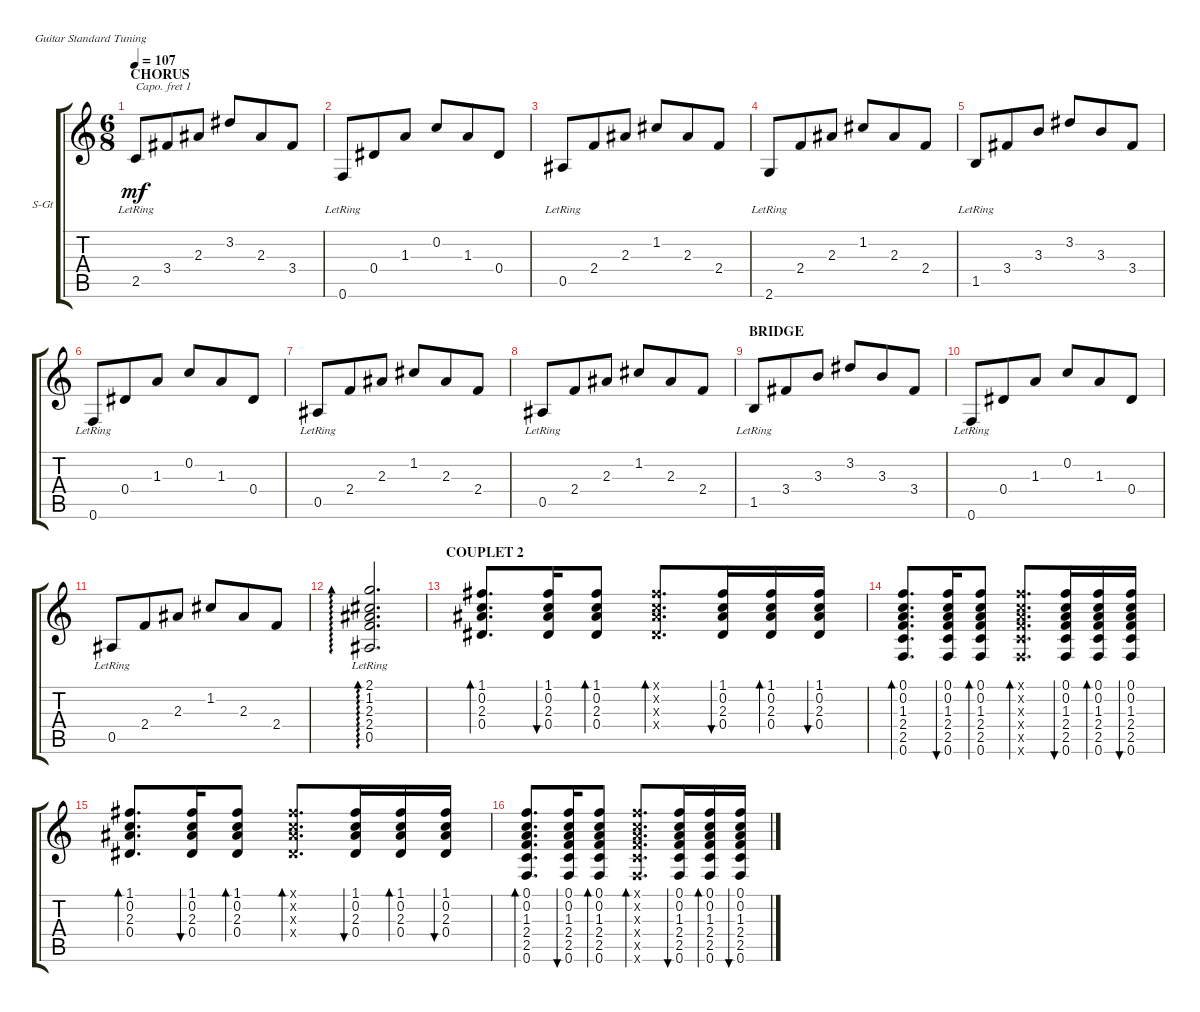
\defaultSystemsLayout 4
\bracketExtendMode groupsimilarinstruments
\firstSystemTrackNameOrientation horizontal
\otherSystemsTrackNameOrientation horizontal
\track ("Steel Guitar" "S-Gt") {instrument acousticguitarsteel}
\staff {score tabs}
\capo 1
\tuning (E4 B3 G3 D3 A2 E2)
\ts (6 8)
\section ("" "CHORUS")
\tempo 107
\clef g2
\ks aminor
2.5{lr}.8{dy mf} 3.4.8 2.3.8 3.2.8 2.3.8 3.4.8 |
0.6{lr}.8 0.4.8 1.3.8 0.2.8 1.3.8 0.4.8 |
0.5{lr}.8 2.4.8 2.3.8 1.2.8 2.3.8 2.4.8 |
2.6{lr}.8 2.4.8 2.3.8 1.2.8 2.3.8 2.4.8 |
1.5{lr}.8 3.4.8 3.3.8 3.2.8 3.3.8 3.4.8 |
0.6{lr}.8 0.4.8 1.3.8 0.2.8 1.3.8 0.4.8 |
0.5{lr}.8 2.4.8 2.3.8 1.2.8 2.3.8 2.4.8 |
0.5{lr}.8 2.4.8 2.3.8 1.2.8 2.3.8 2.4.8 |
\section ("" "BRIDGE")
1.5{lr}.8 3.4.8 3.3.8 3.2.8 3.3.8 3.4.8 |
0.6{lr}.8 0.4.8 1.3.8 0.2.8 1.3.8 0.4.8 |
0.5{lr}.8 2.4.8 2.3.8 1.2.8 2.3.8 2.4.8 |
(0.5{lr} 2.4{lr} 2.3{lr} 1.2{lr} 2.1{lr}).2{d ad 0} |
\section ("" "COUPLET 2")
(0.4 2.3 0.2 1.1).8{d bd 30} (0.4 2.3 0.2 1.1).16{bu 30} (0.4 2.3 0.2 1.1).8{bd 30} (0.4{x} 2.3{x} 0.2{x} 1.1{x}).8{d bd 30} (0.4 2.3 0.2 1.1).16{bu 30} (0.4 2.3 0.2 1.1).16{bd 30} (0.4 2.3 0.2 1.1).16{bu 30} |
(2.4 1.3 0.2 0.1 0.6 2.5).8{d bd 30} (2.4 1.3 0.2 0.1 0.6 2.5).16{bu 30} (2.4 1.3 0.2 0.1 0.6 2.5).8{bd 30} (2.4{x} 1.3{x} 0.2{x} 0.1{x} 0.6{x} 2.5{x}).8{d bd 30} (2.4 1.3 0.2 0.1 0.6 2.5).16{bu 30} (2.4 1.3 0.2 0.1 0.6 2.5).16{bd 30} (2.4 1.3 0.2 0.1 0.6 2.5).16{bu 30} |
(0.4 2.3 0.2 1.1).8{d bd 30} (0.4 2.3 0.2 1.1).16{bu 30} (0.4 2.3 0.2 1.1).8{bd 30} (0.4{x} 2.3{x} 0.2{x} 1.1{x}).8{d bd 30} (0.4 2.3 0.2 1.1).16{bu 30} (0.4 2.3 0.2 1.1).16{bd 30} (0.4 2.3 0.2 1.1).16{bu 30} |
(2.4 1.3 0.2 0.1 0.6 2.5).8{d bd 30} (2.4 1.3 0.2 0.1 0.6 2.5).16{bu 30} (2.4 1.3 0.2 0.1 0.6 2.5).8{bd 30} (2.4{x} 1.3{x} 0.2{x} 0.1{x} 0.6{x} 2.5{x}).8{d bd 30} (2.4 1.3 0.2 0.1 0.6 2.5).16{bu 30} (2.4 1.3 0.2 0.1 0.6 2.5).16{bd 30} (2.4 1.3 0.2 0.1 0.6 2.5).16{bu 30}
